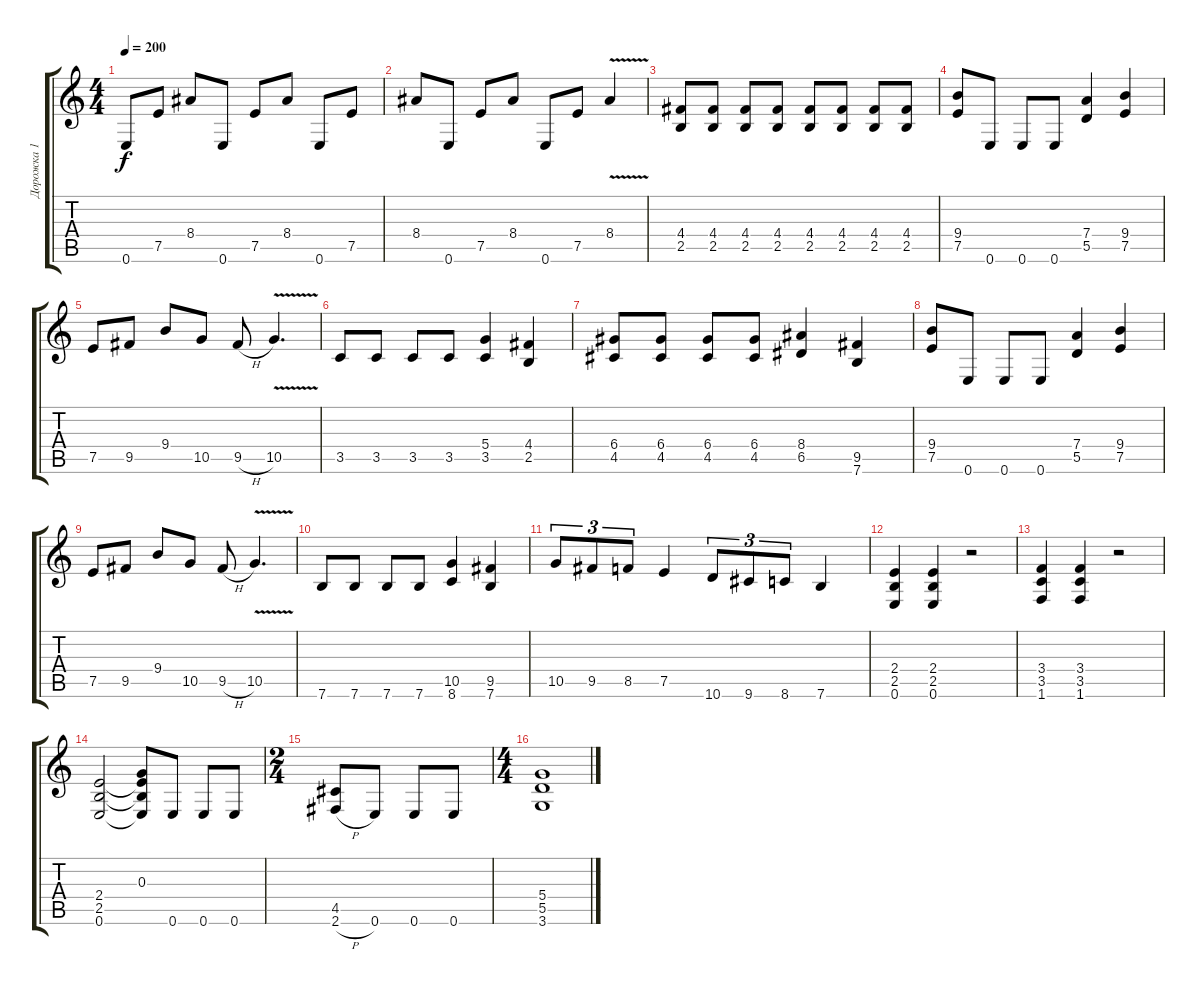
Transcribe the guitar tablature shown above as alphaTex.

\track ("Дорожка 1" "Дорожка 1") {instrument distortionguitar}
\staff {score tabs}
\tuning (E4 B3 G3 D3 A2 E2) {hide}
\ts (4 4)
\tempo 200
\clef g2
\ks c
0.6.8{dy f} 7.5.8 8.4.8 0.6.8 7.5.8 8.4.8 0.6.8 7.5.8 |
8.4.8 0.6.8 7.5.8 8.4.8 0.6.8 7.5.8 8.4{v}.4 |
(4.4 2.5).8 (4.4 2.5).8 (4.4 2.5).8 (4.4 2.5).8 (4.4 2.5).8 (4.4 2.5).8 (4.4 2.5).8 (4.4 2.5).8 |
(9.4 7.5).8 0.6.8 0.6.8 0.6.8 (7.4 5.5).4 (9.4 7.5).4 |
7.5.8 9.5.8 9.4.8 10.5.8 9.5{h}.8 10.5{v}.4{d} |
3.5.8 3.5.8 3.5.8 3.5.8 (5.4 3.5).4 (4.4 2.5).4 |
(6.4 4.5).8 (6.4 4.5).8 (6.4 4.5).8 (6.4 4.5).8 (8.4 6.5).4 (9.5 7.6).4 |
(9.4 7.5).8 0.6.8 0.6.8 0.6.8 (7.4 5.5).4 (9.4 7.5).4 |
7.5.8 9.5.8 9.4.8 10.5.8 9.5{h}.8 10.5{v}.4{d} |
7.6.8 7.6.8 7.6.8 7.6.8 (10.5 8.6).4 (9.5 7.6).4 |
10.5.8{tu (3 2)} 9.5.8{tu (3 2)} 8.5.8{tu (3 2)} 7.5.4 10.6.8{tu (3 2)} 9.6.8{tu (3 2)} 8.6.8{tu (3 2)} 7.6.4 |
(2.4 2.5 0.6).4 (2.4 2.5 0.6).4 r.2 |
(3.4 3.5 1.6).4 (3.4 3.5 1.6).4 r.2 |
(2.4 2.5 0.6).2 (0.3 2.4{t} 2.5{t} 0.6{t}).8 0.6.8 0.6.8 0.6.8 |
\ts (2 4)
(4.5 2.6{h}).8 0.6.8 0.6.8 0.6.8 |
\ts (4 4)
(5.4 5.5 3.6).1
